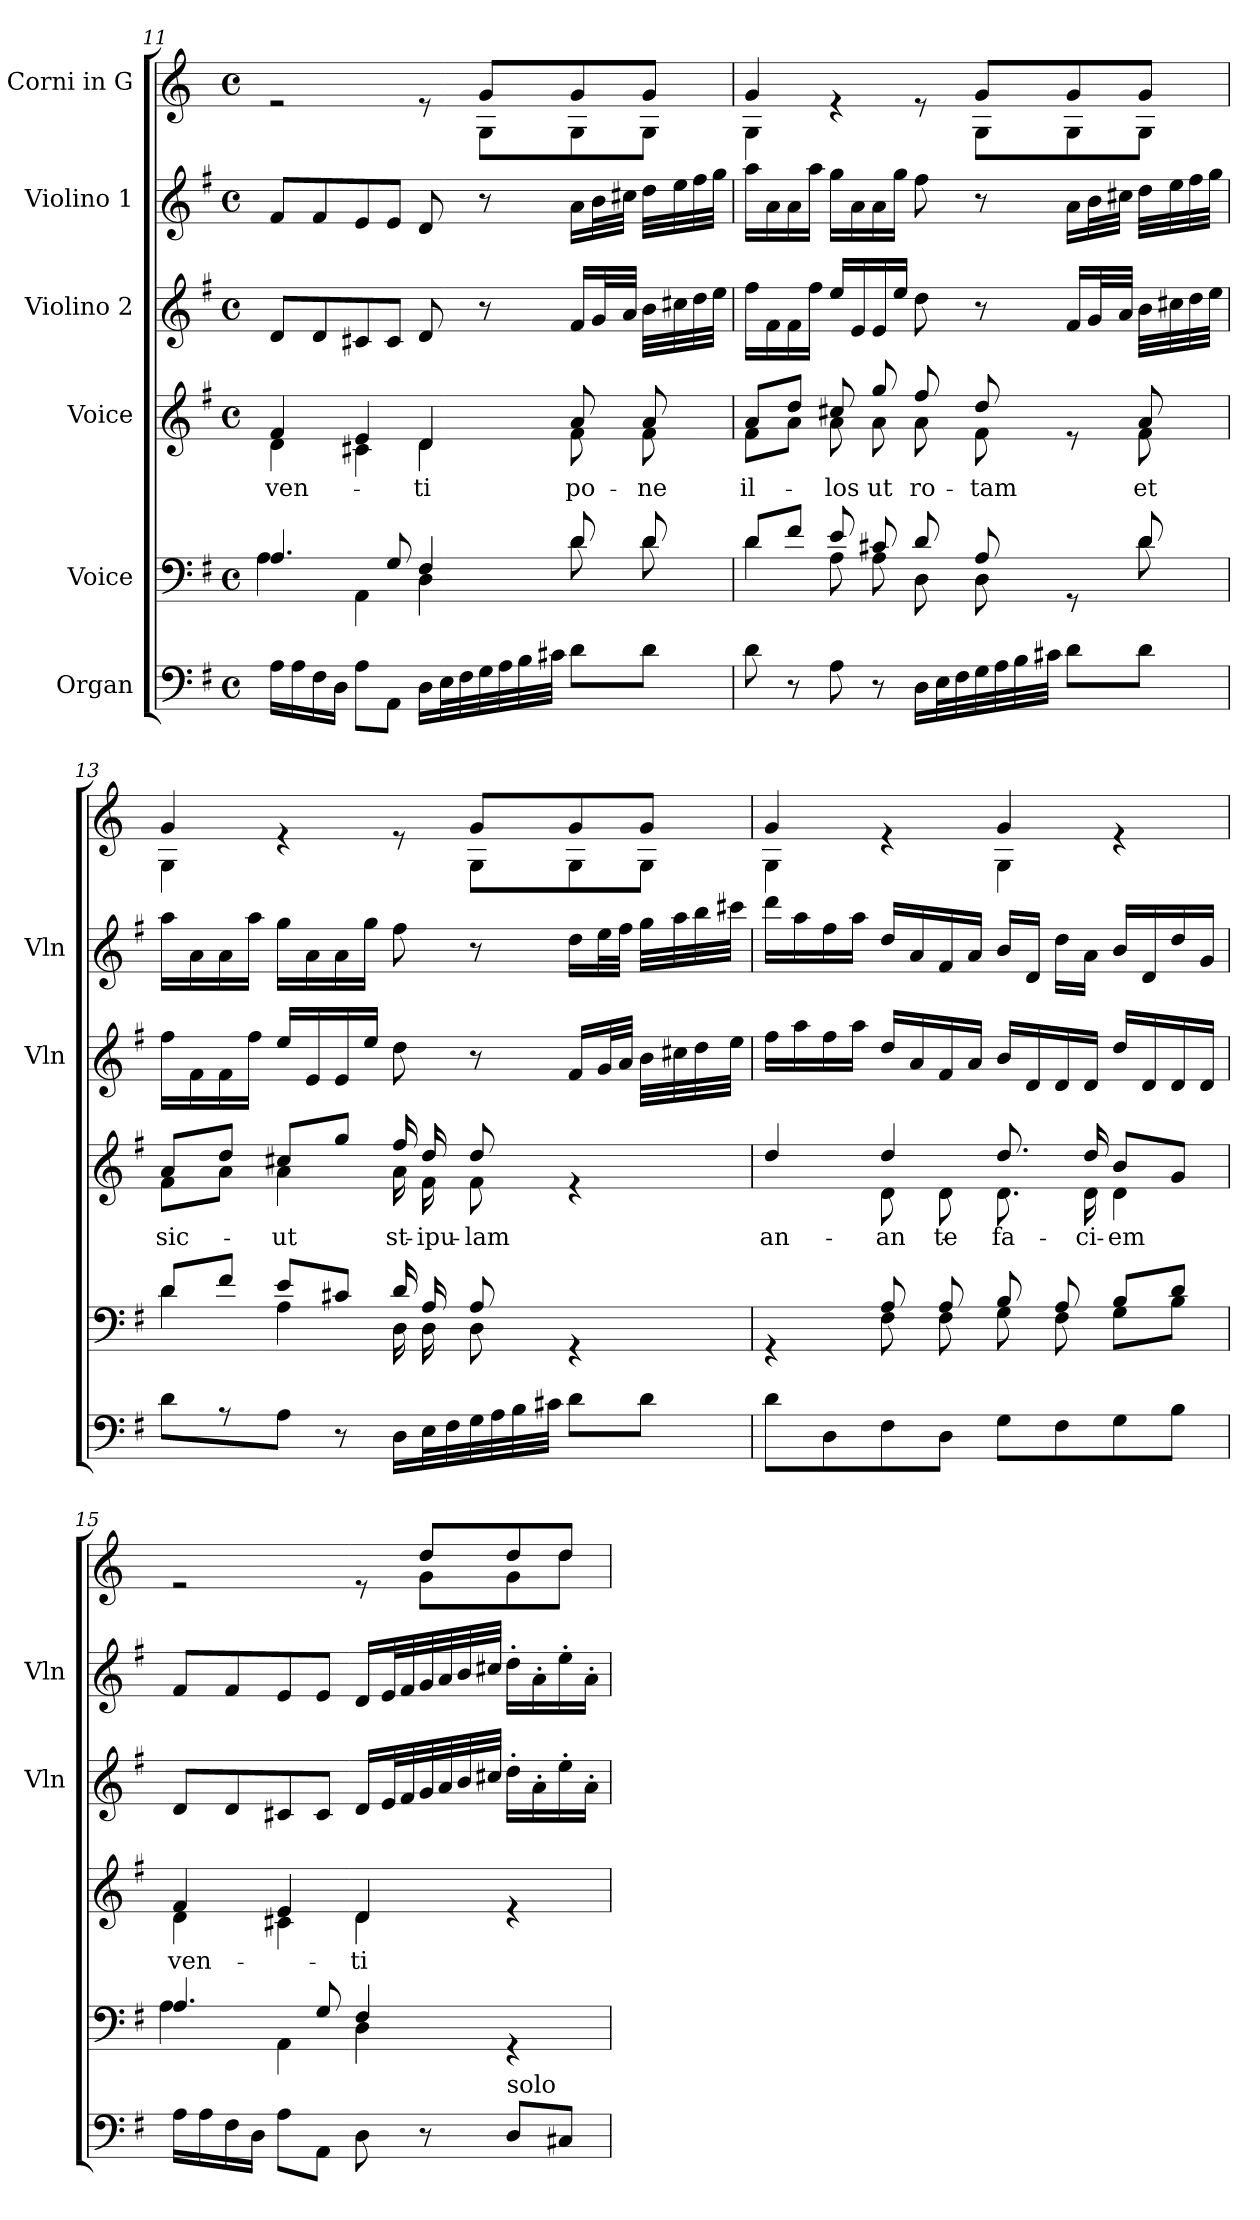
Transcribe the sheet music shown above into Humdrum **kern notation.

**kern	**kern	**kern	**text	**kern	**kern	**kern
*part6	*part5	*part4	*part4	*part3	*part2	*part1
*staff6	*staff5	*staff4	*staff4	*staff3	*staff2	*staff1
*I"Organ	*I"Voice	*I"Voice	*	*I"Violino 2	*I"Violino 1	*I"Corni in G
*	*	*	*	*I'Vln	*I'Vln	*
*clefF4	*clefF4	*clefG2	*	*clefG2	*clefG2	*clefG2
*	*	*	*	*	*	*ITrd3c5
*k[f#]	*k[f#]	*k[f#]	*	*k[f#]	*k[f#]	*k[f#]
*M4/4	*M4/4	*M4/4	*	*M4/4	*M4/4	*M4/4
*met(c)	*met(c)	*met(c)	*	*met(c)	*met(c)	*met(c)
=11	=11	=11	=11	=11	=11	=11
*	*^	*	*	*	*	*
!	!	!	!	!LO:LY:b	!	!	!
*	*	*	*^	*	*	*	*^
16A\LL	4.A/	4A\	4f#/	4d\	ven-	8d/L	8f#/L	2re	8ryy
16A\	.	.	.	.	.	.	.	.	.
*	*	*	*	*	*	*	*	*v	*v
16F#\	.	.	.	.	.	8d/	8f#/	.
16D\JJ	.	.	.	.	.	.	.	.
8A\L	.	4AA\	4e/	4c#X\	.	8c#X/	8e/	.
8AA\J	8G/	.	.	.	.	8c#/J	8e/J	.
!	!	!	!	!	!LO:LY:b	!	!	!
16D\LL	4F#/	4D\	4d/	4d\	-ti	8d/	8d/	8re
32E\L	.	.	.	.	.	.	.	.
32F#\	.	.	.	.	.	.	.	.
*	*	*	*	*	*	*	*	*^
32G\	.	.	.	.	.	8r	8r	8d/L	8D\L
32A\	.	.	.	.	.	.	.	.	.
32B\	.	.	.	.	.	.	.	.	.
32c#X\JJJ	.	.	.	.	.	.	.	.	.
!	!	!	!	!	!LO:LY:b	!	!	!	!
8d\L	8d/	8d\	8a/	8f#\	po-	16f#/LL	16a\LL	8d/	8D\
.	.	.	.	.	.	32g/L	32b\L	.	.
.	.	.	.	.	.	32a/JJJ	32cc#X\JJJ	.	.
!	!	!	!	!	!LO:LY:b	!	!	!	!
8d\J	8d/	8d\	8a/	8f#\	-ne	32b\LLL	32dd\LLL	8d/J	8D\J
.	.	.	.	.	.	32cc#X\	32ee\	.	.
.	.	.	.	.	.	32dd\	32ff#\	.	.
.	.	.	.	.	.	32ee\JJJ	32gg\JJJ	.	.
!!LO:LB:g=z	!!
=12	=12	=12	=12	=12	=12	=12	=12	=12	=12
!	!	!	!	!	!LO:LY:b	!	!	!	!
8d\	8d/L	4d\	8a/L	8f#\L	il-	16ff#\LL	16aa\LL	4d/	4D\
.	.	.	.	.	.	16f#\	16a\	.	.
8r	8f#/J	.	8dd/J	8a\J	.	16f#\	16a\	.	.
.	.	.	.	.	.	16ff#\JJ	16aa\JJ	.	.
!	!	!	!	!	!LO:LY:b	!	!	!	!
8A\	8e/	8A\	8cc#X/	8a\	-los	16ee/LL	16gg\LL	4re	4.ryy
.	.	.	.	.	.	16e/	16a\	.	.
!	!	!	!	!	!LO:LY:b	!	!	!	!
8r	8c#X/	8A\	8gg/	8a\	ut	16e/	16a\	.	.
.	.	.	.	.	.	16ee/JJ	16gg\JJ	.	.
!	!	!	!	!	!LO:LY:b	!	!	!	!
16D\LL	8d/	8D\	8ff#/	8a\	ro-	8dd\	8ff#\	8re	.
32E\L	.	.	.	.	.	.	.	.	.
32F#\	.	.	.	.	.	.	.	.	.
!	!	!	!	!	!LO:LY:b	!	!	!	!
32G\	8A/	8D\	8dd/	8f#\	-tam	8r	8r	8d/L	8D\L
32A\	.	.	.	.	.	.	.	.	.
32B\	.	.	.	.	.	.	.	.	.
32c#X\JJJ	.	.	.	.	.	.	.	.	.
8d\L	8rGG	8ryy	8re	8ryy	.	16f#/LL	16a\LL	8d/	8D\
.	.	.	.	.	.	32g/L	32b\L	.	.
.	.	.	.	.	.	32a/JJJ	32cc#X\JJJ	.	.
!	!	!	!	!	!LO:LY:b	!	!	!	!
8d\J	8d/	8d\	8a/	8f#\	et	32b\LLL	32dd\LLL	8d/J	8D\J
.	.	.	.	.	.	32cc#X\	32ee\	.	.
.	.	.	.	.	.	32dd\	32ff#\	.	.
.	.	.	.	.	.	32ee\JJJ	32gg\JJJ	.	.
!!LO:PB:g=z	!!
=13	=13	=13	=13	=13	=13	=13	=13	=13	=13
!	!	!	!	!	!LO:LY:b	!	!	!	!
8d\L	8d/L	4d\	8a/L	8f#\L	sic-	16ff#\LL	16aa\LL	4d/	4D\
.	.	.	.	.	.	16f#\	16a\	.	.
8r	8f#/J	.	8dd/J	8a\J	.	16f#\	16a\	.	.
.	.	.	.	.	.	16ff#\JJ	16aa\JJ	.	.
!	!	!	!	!	!LO:LY:b	!	!	!	!
8A\J	8e/L	4A\	8cc#X/L	4a\	-ut	16ee/LL	16gg\LL	4re	4.ryy
.	.	.	.	.	.	16e/	16a\	.	.
8r	8c#X/J	.	8gg/J	.	.	16e/	16a\	.	.
.	.	.	.	.	.	16ee/JJ	16gg\JJ	.	.
!	!	!	!	!	!LO:LY:b	!	!	!	!
16D\LL	16d/	16D\	16ff#/	16a\	st-	8dd\	8ff#\	8re	.
!	!	!	!	!	!LO:LY:b	!	!	!	!
32E\L	16A/	16D\	16dd/	16f#\	-ipu-	.	.	.	.
32F#\	.	.	.	.	.	.	.	.	.
!	!	!	!	!	!LO:LY:b	!	!	!	!
32G\	8A/	8D\	8dd/	8f#\	-lam	8r	8r	8d/L	8D\L
32A\	.	.	.	.	.	.	.	.	.
32B\	.	.	.	.	.	.	.	.	.
32c#X\JJJ	.	.	.	.	.	.	.	.	.
8d\L	4rGG	4ryy	4re	4ryy	.	16f#/LL	16dd\LL	8d/	8D\
.	.	.	.	.	.	32g/L	32ee\L	.	.
.	.	.	.	.	.	32a/JJJ	32ff#\JJJ	.	.
8d\J	.	.	.	.	.	32b\LLL	32gg\LLL	8d/J	8D\J
.	.	.	.	.	.	32cc#X\	32aa\	.	.
.	.	.	.	.	.	32dd\	32bb\	.	.
.	.	.	.	.	.	32ee\JJJ	32ccc#X\JJJ	.	.
=14	=14	=14	=14	=14	=14	=14	=14	=14	=14
!	!	!	!	!	!LO:LY:b	!	!	!	!
8d\L	4rGG	4ryy	4dd/	4ryy	an-	16ff#\LL	16ddd\LL	4d/	4D\
.	.	.	.	.	.	16aa\	16aa\	.	.
8D\	.	.	.	.	.	16ff#\	16ff#\	.	.
.	.	.	.	.	.	16aa\JJ	16aa\JJ	.	.
!	!	!	!	!	!LO:LY:b	!	!	!	!
!	!	!	!	!	!LO:LY:b	!	!	!	!
8F#\	8A/	8F#\	4dd/	8d\	an-	16dd/LL	16dd/LL	4re	4ryy
.	.	.	.	.	.	16a/	16a/	.	.
!	!	!	!	!	!LO:LY:b	!	!	!	!
8D\J	8A/	8F#\	.	8d\	-te	16f#/	16f#/	.	.
.	.	.	.	.	.	16a/JJ	16a/JJ	.	.
!	!	!	!	!	!LO:LY:b	!	!	!	!
8G\L	8B/	8G\	8.dd/	8.d\	fa-	16b/LL	16b/LL	4d/	4D\
.	.	.	.	.	.	16d/	16d/JJ	.	.
8F#\	8A/	8F#\	.	.	.	16d/	16dd\LL	.	.
!	!	!	!	!	!LO:LY:b	!	!	!	!
.	.	.	16dd/	16d\	-ci-	16d/JJ	16a\JJ	.	.
!	!	!	!	!	!LO:LY:b	!	!	!	!
8G\	8B/L	8G\L	8b/L	4d\	-em	16dd/LL	16b/LL	4re	4ryy
.	.	.	.	.	.	16d/	16d/	.	.
8B\J	8d/J	8B\J	8g/J	.	.	16d/	16dd/	.	.
.	.	.	.	.	.	16d/JJ	16g/JJ	.	.
!!LO:LB:g=z	!!
=15	=15	=15	=15	=15	=15	=15	=15	=15	=15
!	!	!	!	!	!LO:LY:b	!	!	!	!
16A\LL	4.A/	4A\	4f#/	4d\	ven-	8d/L	8f#/L	2re	8ryy
16A\	.	.	.	.	.	.	.	.	.
*	*	*	*	*	*	*	*	*v	*v
16F#\	.	.	.	.	.	8d/	8f#/	.
16D\JJ	.	.	.	.	.	.	.	.
8A\L	.	4AA\	4e/	4c#X\	.	8c#X/	8e/	.
8AA\J	8G/	.	.	.	.	8c#/J	8e/J	.
!	!	!	!	!	!LO:LY:b	!	!	!
8D\	4F#/	4D\	4d/	4d\	-ti	16d/LL	16d/LL	8re
.	.	.	.	.	.	32e/L	32e/L	.
.	.	.	.	.	.	32f#/	32f#/	.
*	*	*	*	*	*	*	*	*^
8r	.	.	.	.	.	32g/	32g/	8a/L	8d\L
.	.	.	.	.	.	32a/	32a/	.	.
.	.	.	.	.	.	32b/	32b/	.	.
.	.	.	.	.	.	32cc#X/JJJ	32cc#X/JJJ	.	.
!LO:TX:a:t=solo	!	!	!	!	!	!	!	!	!
8D/L	4rGG	4ryy	4re	4ryy	.	16dd'\LL	16dd'\LL	8a/	8d\
.	.	.	.	.	.	16a'\	16a'\	.	.
8C#X/J	.	.	.	.	.	16ee'\	16ee'\	8a/J	8a\J
.	.	.	.	.	.	16a'\JJ	16a'\JJ	.	.
*	*v	*v	*	*	*	*	*	*v	*v
*	*	*v	*v	*	*	*	*
=	=	=	=	=	=	=
*-	*-	*-	*-	*-	*-	*-
